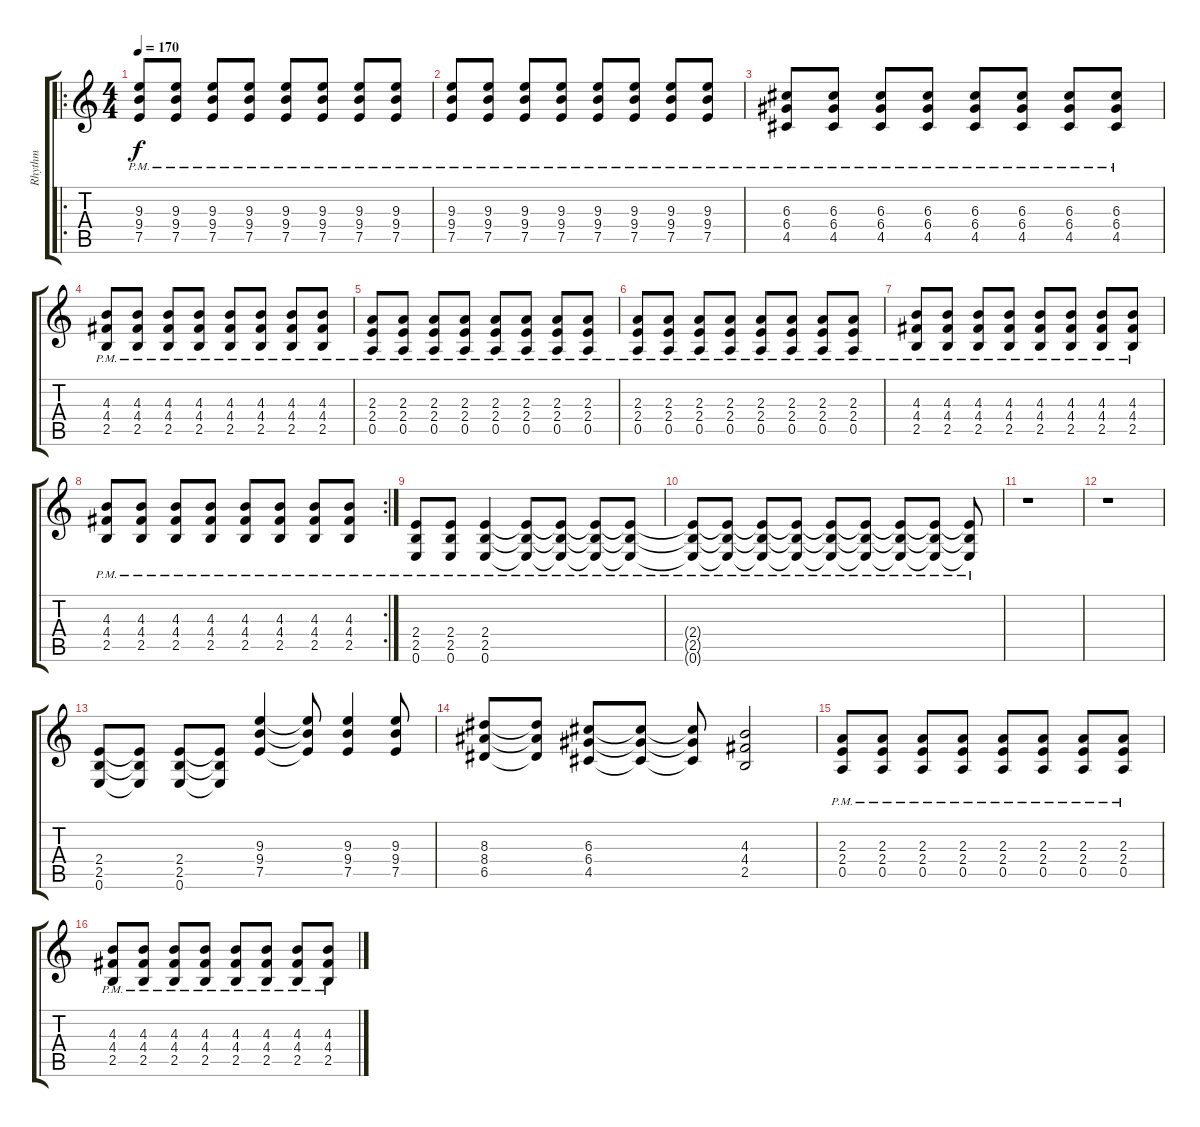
\track ("Rhythm" "Rhythm") {instrument overdrivenguitar}
\staff {score tabs}
\tuning (E4 B3 G3 D3 A2 E2) {hide}
\ro
\ts (4 4)
\tempo 170
\clef g2
\ks c
(9.3{pm} 9.4{pm} 7.5{pm}).8{dy f} (9.3{pm} 9.4{pm} 7.5{pm}).8 (9.3{pm} 9.4{pm} 7.5{pm}).8 (9.3{pm} 9.4{pm} 7.5{pm}).8 (9.3{pm} 9.4{pm} 7.5{pm}).8 (9.3{pm} 9.4{pm} 7.5{pm}).8 (9.3{pm} 9.4{pm} 7.5{pm}).8 (9.3{pm} 9.4{pm} 7.5{pm}).8 |
(9.3{pm} 9.4{pm} 7.5{pm}).8 (9.3{pm} 9.4{pm} 7.5{pm}).8 (9.3{pm} 9.4{pm} 7.5{pm}).8 (9.3{pm} 9.4{pm} 7.5{pm}).8 (9.3{pm} 9.4{pm} 7.5{pm}).8 (9.3{pm} 9.4{pm} 7.5{pm}).8 (9.3{pm} 9.4{pm} 7.5{pm}).8 (9.3{pm} 9.4{pm} 7.5{pm}).8 |
(6.3{pm} 6.4{pm} 4.5{pm}).8 (6.3{pm} 6.4{pm} 4.5{pm}).8 (6.3{pm} 6.4{pm} 4.5{pm}).8 (6.3{pm} 6.4{pm} 4.5{pm}).8 (6.3{pm} 6.4{pm} 4.5{pm}).8 (6.3{pm} 6.4{pm} 4.5{pm}).8 (6.3{pm} 6.4{pm} 4.5{pm}).8 (6.3{pm} 6.4{pm} 4.5{pm}).8 |
(4.3{pm} 4.4{pm} 2.5{pm}).8 (4.3{pm} 4.4{pm} 2.5{pm}).8 (4.3{pm} 4.4{pm} 2.5{pm}).8 (4.3{pm} 4.4{pm} 2.5{pm}).8 (4.3{pm} 4.4{pm} 2.5{pm}).8 (4.3{pm} 4.4{pm} 2.5{pm}).8 (4.3{pm} 4.4{pm} 2.5{pm}).8 (4.3{pm} 4.4{pm} 2.5{pm}).8 |
(2.3{pm} 2.4{pm} 0.5{pm}).8 (2.3{pm} 2.4{pm} 0.5{pm}).8 (2.3{pm} 2.4{pm} 0.5{pm}).8 (2.3{pm} 2.4{pm} 0.5{pm}).8 (2.3{pm} 2.4{pm} 0.5{pm}).8 (2.3{pm} 2.4{pm} 0.5{pm}).8 (2.3{pm} 2.4{pm} 0.5{pm}).8 (2.3{pm} 2.4{pm} 0.5{pm}).8 |
(2.3{pm} 2.4{pm} 0.5{pm}).8 (2.3{pm} 2.4{pm} 0.5{pm}).8 (2.3{pm} 2.4{pm} 0.5{pm}).8 (2.3{pm} 2.4{pm} 0.5{pm}).8 (2.3{pm} 2.4{pm} 0.5{pm}).8 (2.3{pm} 2.4{pm} 0.5{pm}).8 (2.3{pm} 2.4{pm} 0.5{pm}).8 (2.3{pm} 2.4{pm} 0.5{pm}).8 |
(4.3{pm} 4.4{pm} 2.5{pm}).8 (4.3{pm} 4.4{pm} 2.5{pm}).8 (4.3{pm} 4.4{pm} 2.5{pm}).8 (4.3{pm} 4.4{pm} 2.5{pm}).8 (4.3{pm} 4.4{pm} 2.5{pm}).8 (4.3{pm} 4.4{pm} 2.5{pm}).8 (4.3{pm} 4.4{pm} 2.5{pm}).8 (4.3{pm} 4.4{pm} 2.5{pm}).8 |
\rc 2
(4.3{pm} 4.4{pm} 2.5{pm}).8 (4.3{pm} 4.4{pm} 2.5{pm}).8 (4.3{pm} 4.4{pm} 2.5{pm}).8 (4.3{pm} 4.4{pm} 2.5{pm}).8 (4.3{pm} 4.4{pm} 2.5{pm}).8 (4.3{pm} 4.4{pm} 2.5{pm}).8 (4.3{pm} 4.4{pm} 2.5{pm}).8 (4.3{pm} 4.4{pm} 2.5{pm}).8 |
(2.4{pm} 2.5{pm} 0.6{pm}).8 (2.4{pm} 2.5{pm} 0.6{pm}).8 (2.4{pm} 2.5{pm} 0.6{pm}).4 (2.4{pm t} 2.5{pm t} 0.6{pm t}).8 (2.4{pm t} 2.5{pm t} 0.6{pm t}).8 (2.4{pm t} 2.5{pm t} 0.6{pm t}).8 (2.4{pm t} 2.5{pm t} 0.6{pm t}).8 |
(2.4{pm t} 2.5{pm t} 0.6{pm t}).8 (2.4{pm t} 2.5{pm t} 0.6{pm t}).8 (2.4{pm t} 2.5{pm t} 0.6{pm t}).8 (2.4{pm t} 2.5{pm t} 0.6{pm t}).8 (2.4{pm t} 2.5{pm t} 0.6{pm t}).8 (2.4{pm t} 2.5{pm t} 0.6{pm t}).8 (2.4{pm t} 2.5{pm t} 0.6{pm t}).8 (2.4{pm t} 2.5{pm t} 0.6{pm t}).8 (2.4{pm t} 2.5{pm t} 0.6{pm t}).8 |
r.1 |
r.1 |
(2.4 2.5 0.6).8 (2.4{t} 2.5{t} 0.6{t}).8 (2.4 2.5 0.6).8 (2.4{t} 2.5{t} 0.6{t}).8 (9.3 9.4 7.5).4 (9.3{t} 9.4{t} 7.5{t}).8 (9.3 9.4 7.5).4 (9.3 9.4 7.5).8 |
(8.3 8.4 6.5).8 (8.3{t} 8.4{t} 6.5{t}).8 (6.3 6.4 4.5).8 (6.3{t} 6.4{t} 4.5{t}).8 (6.3{t} 6.4{t} 4.5{t}).8 (4.3 4.4 2.5).2 |
(2.3{pm} 2.4{pm} 0.5{pm}).8 (2.3{pm} 2.4{pm} 0.5{pm}).8 (2.3{pm} 2.4{pm} 0.5{pm}).8 (2.3{pm} 2.4{pm} 0.5{pm}).8 (2.3{pm} 2.4{pm} 0.5{pm}).8 (2.3{pm} 2.4{pm} 0.5{pm}).8 (2.3{pm} 2.4{pm} 0.5{pm}).8 (2.3{pm} 2.4{pm} 0.5{pm}).8 |
(4.3{pm} 4.4{pm} 2.5{pm}).8 (4.3{pm} 4.4{pm} 2.5{pm}).8 (4.3{pm} 4.4{pm} 2.5{pm}).8 (4.3{pm} 4.4{pm} 2.5{pm}).8 (4.3{pm} 4.4{pm} 2.5{pm}).8 (4.3{pm} 4.4{pm} 2.5{pm}).8 (4.3{pm} 4.4{pm} 2.5{pm}).8 (4.3{pm} 4.4{pm} 2.5{pm}).8
